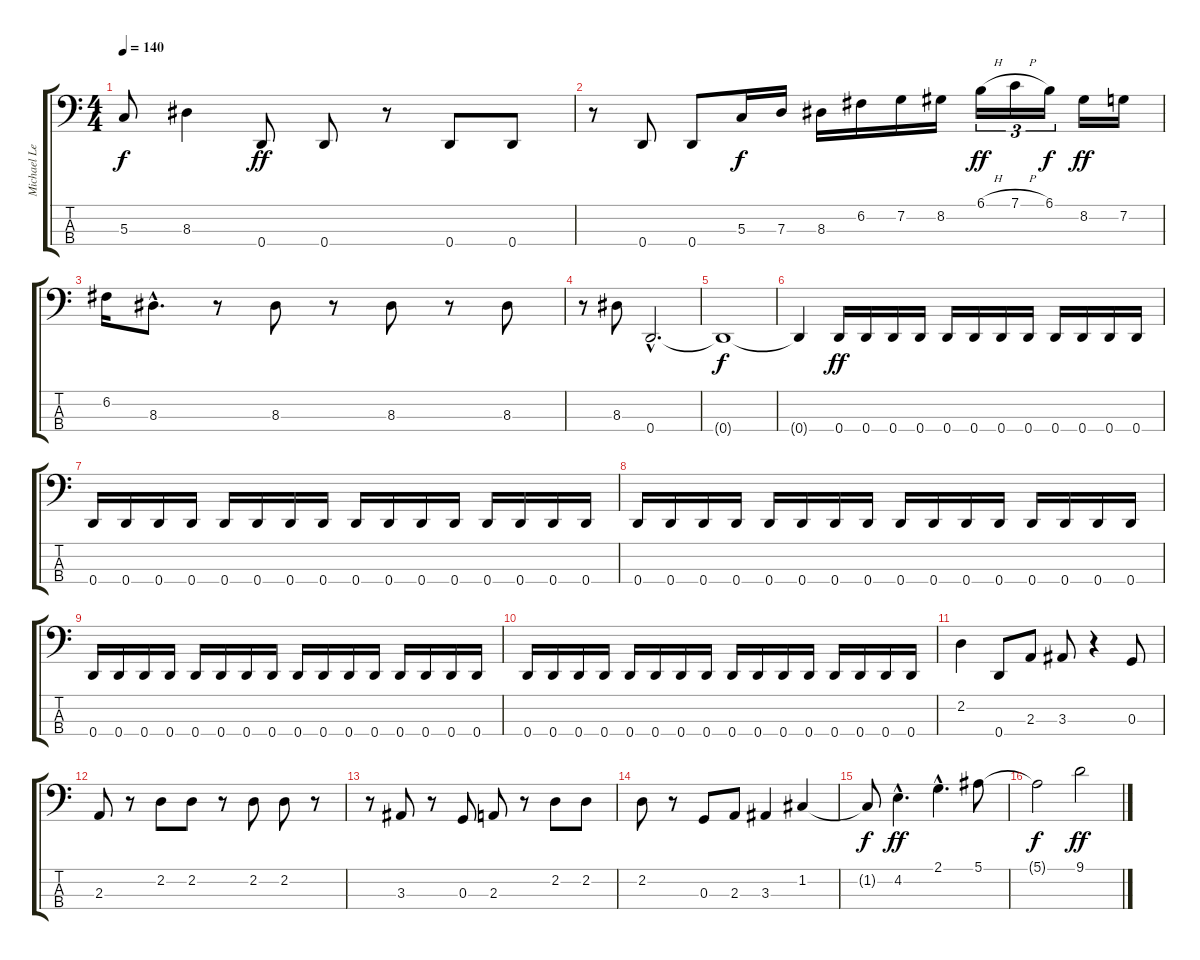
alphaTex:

\track ("Michael LePond" "Michael Le") {instrument electricbassfinger}
\staff {score tabs}
\tuning (F2 C2 G1 D1) {hide}
\ts (4 4)
\tempo 140
\clef f4
\ks c
5.3.8{dy f} 8.3.4 0.4.8{dy ff} 0.4.8 r.8 0.4.8 0.4.8 |
r.8 0.4.8 0.4.8 5.3.16{dy f} 7.3.16 8.3.16 6.2.16 7.2.16 8.2.16 6.1{h}.16{tu (3 2) dy ff} 7.1{h}.16{tu (3 2)} 6.1.16{tu (3 2) dy f} 8.2.16{dy ff} 7.2.16 |
6.2.16 8.3{hac}.8{d} r.8 8.3.8 r.8 8.3.8 r.8 8.3.8 |
r.8 8.3.8 0.4{hac}.2{d} |
0.4{t}.1{dy f} |
0.4{t}.4 0.4.16{dy ff} 0.4.16 0.4.16 0.4.16 0.4.16 0.4.16 0.4.16 0.4.16 0.4.16 0.4.16 0.4.16 0.4.16 |
0.4.16 0.4.16 0.4.16 0.4.16 0.4.16 0.4.16 0.4.16 0.4.16 0.4.16 0.4.16 0.4.16 0.4.16 0.4.16 0.4.16 0.4.16 0.4.16 |
0.4.16 0.4.16 0.4.16 0.4.16 0.4.16 0.4.16 0.4.16 0.4.16 0.4.16 0.4.16 0.4.16 0.4.16 0.4.16 0.4.16 0.4.16 0.4.16 |
0.4.16 0.4.16 0.4.16 0.4.16 0.4.16 0.4.16 0.4.16 0.4.16 0.4.16 0.4.16 0.4.16 0.4.16 0.4.16 0.4.16 0.4.16 0.4.16 |
0.4.16 0.4.16 0.4.16 0.4.16 0.4.16 0.4.16 0.4.16 0.4.16 0.4.16 0.4.16 0.4.16 0.4.16 0.4.16 0.4.16 0.4.16 0.4.16 |
2.2.4 0.4.8 2.3.8 3.3.8 r.4 0.3.8 |
2.3.8 r.8 2.2.8 2.2.8 r.8 2.2.8 2.2.8 r.8 |
r.8 3.3.8 r.8 0.3.8 2.3.8 r.8 2.2.8 2.2.8 |
2.2.8 r.8 0.3.8 2.3.8 3.3.4 1.2.4 |
1.2{t}.8{dy f} 4.2{hac}.4{d dy ff} 2.1{hac}.4{d} 5.1.8 |
5.1{t}.2{dy f} 9.1.2{dy ff}
